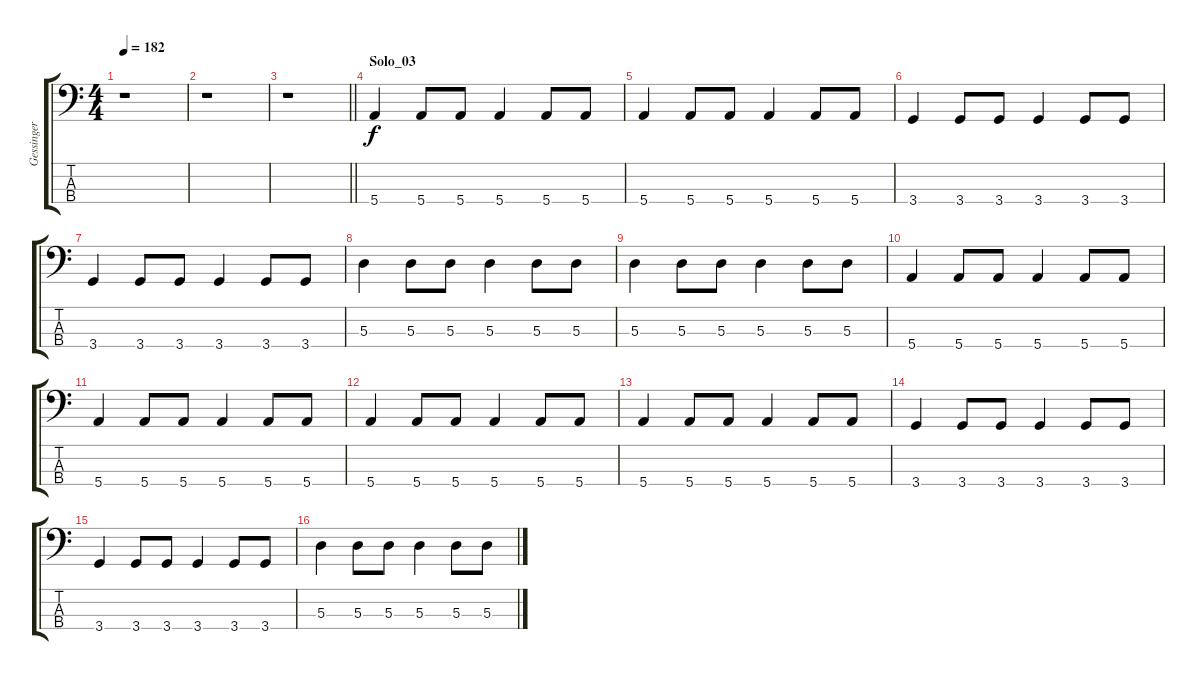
\track ("Gessinger" "Gessinger") {instrument electricbassfinger}
\staff {score tabs}
\tuning (G2 D2 A1 E1) {hide}
\ts (4 4)
\tempo 182
\clef f4
\ks c
r.1{dy f} |
r.1 |
\barLineRight lightlight
r.1 |
\section ("" "Solo_03")
5.4.4 5.4.8 5.4.8 5.4.4 5.4.8 5.4.8 |
5.4.4 5.4.8 5.4.8 5.4.4 5.4.8 5.4.8 |
3.4.4 3.4.8 3.4.8 3.4.4 3.4.8 3.4.8 |
3.4.4 3.4.8 3.4.8 3.4.4 3.4.8 3.4.8 |
5.3.4 5.3.8 5.3.8 5.3.4 5.3.8 5.3.8 |
5.3.4 5.3.8 5.3.8 5.3.4 5.3.8 5.3.8 |
5.4.4 5.4.8 5.4.8 5.4.4 5.4.8 5.4.8 |
5.4.4 5.4.8 5.4.8 5.4.4 5.4.8 5.4.8 |
5.4.4 5.4.8 5.4.8 5.4.4 5.4.8 5.4.8 |
5.4.4 5.4.8 5.4.8 5.4.4 5.4.8 5.4.8 |
3.4.4 3.4.8 3.4.8 3.4.4 3.4.8 3.4.8 |
3.4.4 3.4.8 3.4.8 3.4.4 3.4.8 3.4.8 |
5.3.4 5.3.8 5.3.8 5.3.4 5.3.8 5.3.8
